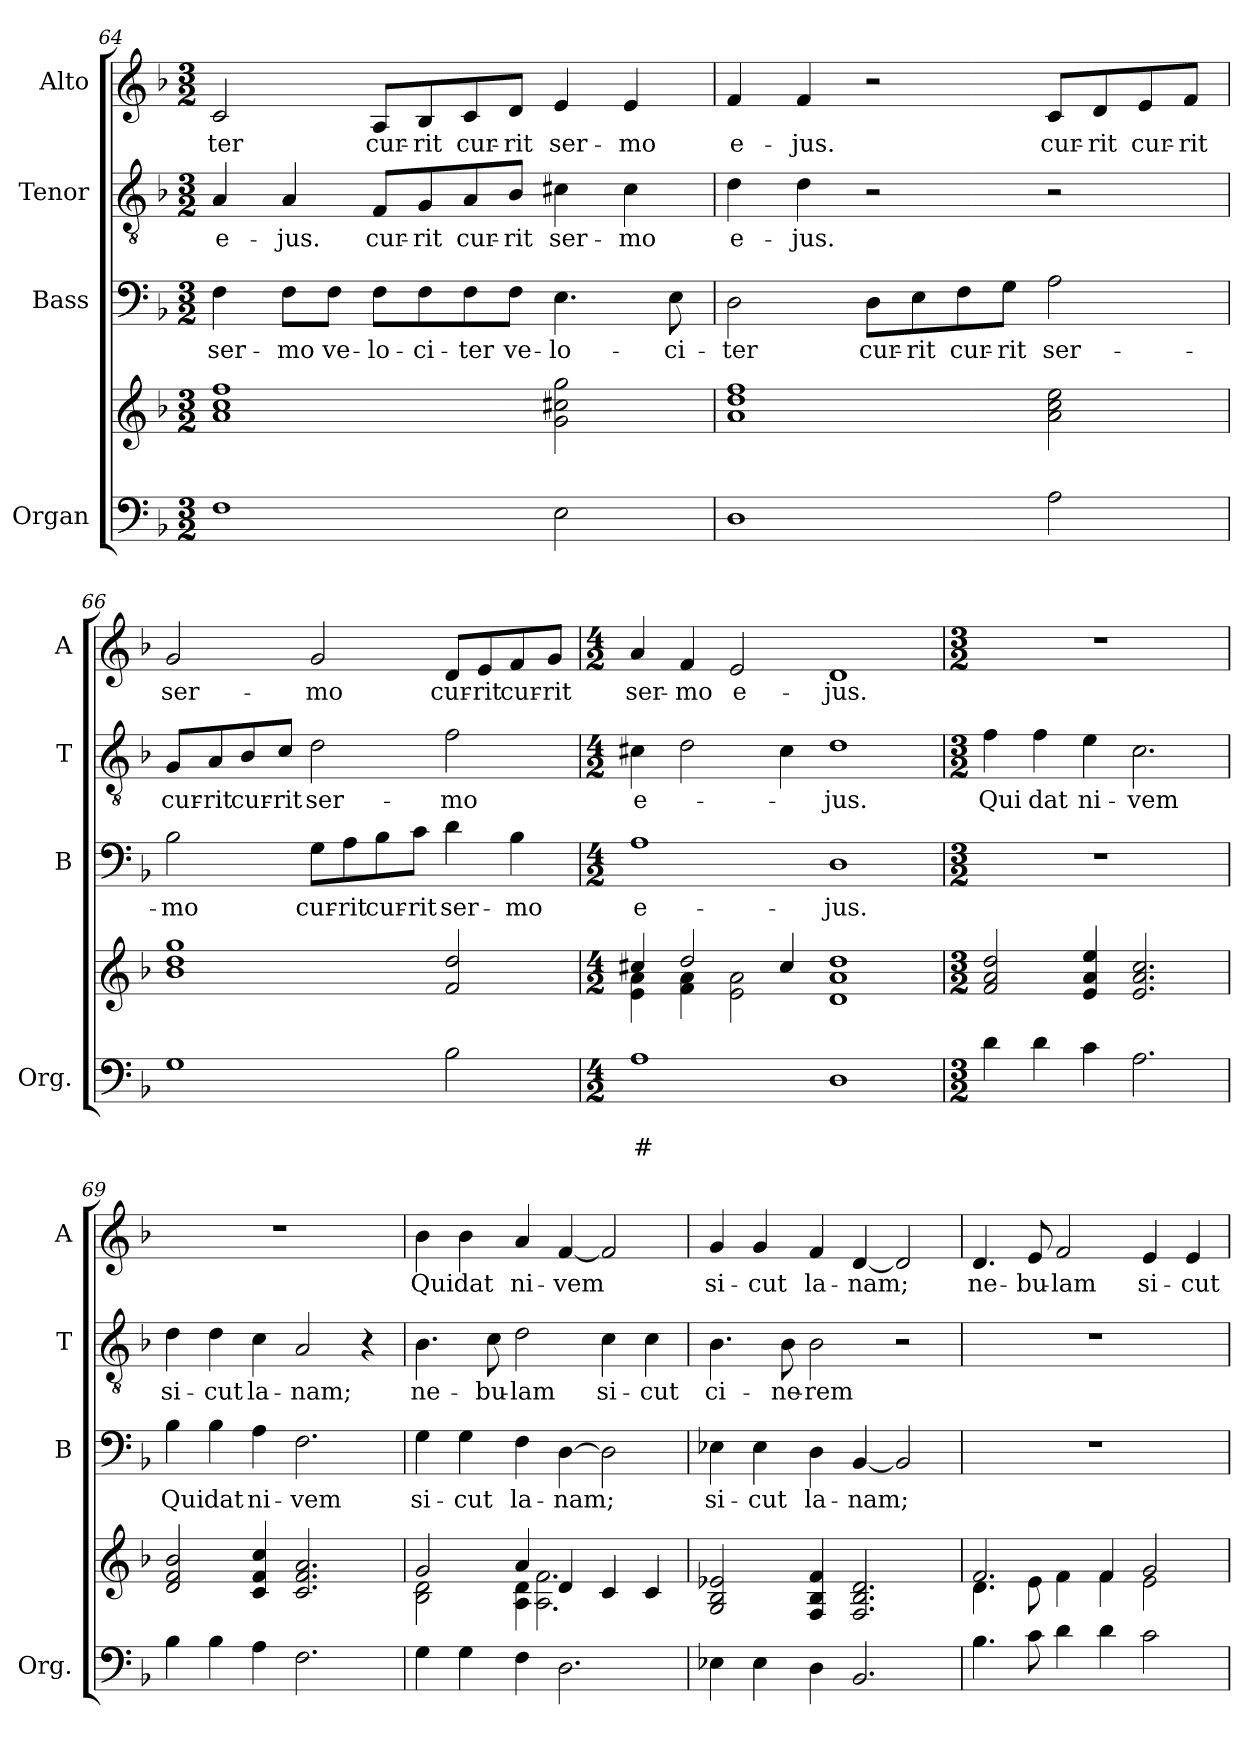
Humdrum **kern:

**kern	**text	**text	**kern	**kern	**text	**kern	**text	**kern	**text
*part4	*part4	*part4	*part4	*part3	*part3	*part2	*part2	*part1	*part1
*staff5	*staff5	*staff5	*staff4	*staff3	*staff3	*staff2	*staff2	*staff1	*staff1
*I"Organ	*	*	*	*I"Bass	*	*I"Tenor	*	*I"Alto	*
*I'Org.	*	*	*	*I'B	*	*I'T	*	*I'A	*
!!LO:LB:g=z
*clefF4	*	*	*clefG2	*clefF4	*	*clefGv2	*	*clefG2	*
*k[b-]	*	*	*k[b-]	*k[b-]	*	*k[b-]	*	*k[b-]	*
*F:	*	*	*F:	*F:	*	*F:	*	*F:	*
*M3/2	*	*	*M3/2	*M3/2	*	*M3/2	*	*M3/2	*
=64	=64	=64	=64	=64	=64	=64	=64	=64	=64
!	!	!	!	!	!LO:LY:b	!	!LO:LY:b	!	!LO:LY:b
1F	.	.	1a! 1cc! 1ff!	4F\	ser-	4A/	e-	2c/	-ter
!	!	!	!	!	!LO:LY:b	!	!LO:LY:b	!	!
.	.	.	.	8F\L	-mo	4A/	-jus.	.	.
!	!	!	!	!	!LO:LY:b	!	!	!	!
.	.	.	.	8F\J	ve-	.	.	.	.
!	!	!	!	!	!LO:LY:b	!	!LO:LY:b	!	!LO:LY:b
.	.	.	.	8F\L	-lo-	8F/L	cur-	8A/L	cur-
!	!	!	!	!	!LO:LY:b	!	!LO:LY:b	!	!LO:LY:b
.	.	.	.	8F\	-ci-	8G/	-rit	8B-/	-rit
!	!	!	!	!	!LO:LY:b	!	!LO:LY:b	!	!LO:LY:b
.	.	.	.	8F\	-ter	8A/	cur-	8c/	cur-
!	!	!	!	!	!LO:LY:b	!	!LO:LY:b	!	!LO:LY:b
.	.	.	.	8F\J	ve-	8B-/J	-rit	8d/J	-rit
!	!	!	!	!	!LO:LY:b	!	!LO:LY:b	!	!LO:LY:b
2E\	.	.	2g!\ 2cc#X!\ 2gg!\	4.E\	-lo-	4c#X\	ser-	4e/	ser-
!	!	!	!	!	!	!	!LO:LY:b	!	!LO:LY:b
.	.	.	.	.	.	4c#\	-mo	4e/	-mo
!	!	!	!	!	!LO:LY:b	!	!	!	!
.	.	.	.	8E\	-ci-	.	.	.	.
=65	=65	=65	=65	=65	=65	=65	=65	=65	=65
!	!	!	!	!	!LO:LY:b	!	!LO:LY:b	!	!LO:LY:b
1D	.	.	1a! 1dd! 1ff!	2D\	-ter	4d\	e-	4f/	e-
!	!	!	!	!	!	!	!LO:LY:b	!	!LO:LY:b
.	.	.	.	.	.	4d\	-jus.	4f/	-jus.
!	!	!	!	!	!LO:LY:b	!	!	!	!
.	.	.	.	8D\L	cur-	2r	.	2r	.
!	!	!	!	!	!LO:LY:b	!	!	!	!
.	.	.	.	8E\	-rit	.	.	.	.
!	!	!	!	!	!LO:LY:b	!	!	!	!
.	.	.	.	8F\	cur-	.	.	.	.
!	!	!	!	!	!LO:LY:b	!	!	!	!
.	.	.	.	8G\J	-rit	.	.	.	.
!	!	!	!	!	!LO:LY:b	!	!	!	!LO:LY:b
2A\	.	.	2a!\ 2cc!\ 2ee!\	2A\	ser-	2r	.	8c/L	cur-
!	!	!	!	!	!	!	!	!	!LO:LY:b
.	.	.	.	.	.	.	.	8d/	-rit
!	!	!	!	!	!	!	!	!	!LO:LY:b
.	.	.	.	.	.	.	.	8e/	cur-
!	!	!	!	!	!	!	!	!	!LO:LY:b
.	.	.	.	.	.	.	.	8f/J	-rit
=66	=66	=66	=66	=66	=66	=66	=66	=66	=66
!	!	!	!	!	!LO:LY:b	!	!LO:LY:b	!	!LO:LY:b
1G	.	.	1b-! 1dd! 1gg!	2B-\	-mo	8G/L	cur-	2g/	ser-
!	!	!	!	!	!	!	!LO:LY:b	!	!
.	.	.	.	.	.	8A/	-rit	.	.
!	!	!	!	!	!	!	!LO:LY:b	!	!
.	.	.	.	.	.	8B-/	cur-	.	.
!	!	!	!	!	!	!	!LO:LY:b	!	!
.	.	.	.	.	.	8c/J	-rit	.	.
!	!	!	!	!	!LO:LY:b	!	!LO:LY:b	!	!LO:LY:b
.	.	.	.	8G\L	cur-	2d\	ser-	2g/	-mo
!	!	!	!	!	!LO:LY:b	!	!	!	!
.	.	.	.	8A\	-rit	.	.	.	.
!	!	!	!	!	!LO:LY:b	!	!	!	!
.	.	.	.	8B-\	cur-	.	.	.	.
!	!	!	!	!	!LO:LY:b	!	!	!	!
.	.	.	.	8c\J	-rit	.	.	.	.
!	!	!	!	!	!LO:LY:b	!	!LO:LY:b	!	!LO:LY:b
2B-\	.	.	2f!/ 2dd!/	4d\	ser-	2f\	-mo	8d/L	cur-
!	!	!	!	!	!	!	!	!	!LO:LY:b
.	.	.	.	.	.	.	.	8e/	-rit
!	!	!	!	!	!LO:LY:b	!	!	!	!LO:LY:b
.	.	.	.	4B-\	-mo	.	.	8f/	cur-
!	!	!	!	!	!	!	!	!	!LO:LY:b
.	.	.	.	.	.	.	.	8g/J	-rit
!!LO:PB:g=z
=67	=67	=67	=67	=67	=67	=67	=67	=67	=67
*M4/2	*	*	*M4/2	*M4/2	*	*M4/2	*	*M4/2	*
!	!	!LO:LY:b	!	!	!LO:LY:b	!	!LO:LY:b	!	!LO:LY:b
*	*	*	*^	*	*	*	*	*	*
1A	.	#	4cc#X!/	4e!\ 4a!\	1A	e-	4c#X\	e-	4a/	ser-
!	!	!	!	!	!	!	!	!	!	!LO:LY:b
.	.	.	2dd!/	4f!\ 4a!\	.	.	2d\	.	4f/	-mo
!	!	!	!	!	!	!	!	!	!	!LO:LY:b
.	.	.	.	2e!\ 2a!\	.	.	.	.	2e/	e-
.	.	.	4cc#!/	.	.	.	4c#\	.	.	.
!	!	!	!	!	!	!LO:LY:b	!	!LO:LY:b	!	!LO:LY:b
1D	.	.	1dd!	1d! 1a!	1D	-jus.	1d	-jus.	1d	-jus.
*	*	*	*v	*v	*	*	*	*	*	*
=68	=68	=68	=68	=68	=68	=68	=68	=68	=68
*M3/2	*	*	*M3/2	*M3/2	*	*M3/2	*	*M3/2	*
*	*	*	*^	*	*	*	*	*	*
!	!	!	!	!	!	!	!	!LO:LY:b	!	!
*	*	*	*v	*v	*	*	*	*	*	*
4d\	.	.	2f!/ 2a!/ 2dd!/	1.r	.	4f\	Qui	1.r	.
!	!	!	!	!	!	!	!LO:LY:b	!	!
4d\	.	.	.	.	.	4f\	dat	.	.
!	!	!	!	!	!	!	!LO:LY:b	!	!
4c\	.	.	4e!/ 4a!/ 4ee!/	.	.	4e\	ni-	.	.
!	!	!	!	!	!	!	!LO:LY:b	!	!
2.A\	.	.	2.e!/ 2.a!/ 2.cc!/	.	.	2.c\	-vem	.	.
=69	=69	=69	=69	=69	=69	=69	=69	=69	=69
!	!	!	!	!	!LO:LY:b	!	!LO:LY:b	!	!
4B-\	.	.	2d!/ 2f!/ 2b-!/	4B-\	Qui	4d\	si-	1.r	.
!	!	!	!	!	!LO:LY:b	!	!LO:LY:b	!	!
4B-\	.	.	.	4B-\	dat	4d\	-cut	.	.
!	!	!	!	!	!LO:LY:b	!	!LO:LY:b	!	!
4A\	.	.	4c!/ 4f!/ 4cc!/	4A\	ni-	4c\	la-	.	.
!	!	!	!	!	!LO:LY:b	!	!LO:LY:b	!	!
2.F\	.	.	2.c!/ 2.f!/ 2.a!/	2.F\	-vem	2A/	-nam;	.	.
.	.	.	.	.	.	4r	.	.	.
=70	=70	=70	=70	=70	=70	=70	=70	=70	=70
*	*	*	*^	*	*	*	*	*	*
!	!	!	!	!	!	!LO:LY:b	!	!LO:LY:b	!	!LO:LY:b
4G\	.	.	2g!/	2B-!\ 2d!\	4G\	si-	4.B-\	ne-	4b-\	Qui
!	!	!	!	!	!	!LO:LY:b	!	!	!	!LO:LY:b
4G\	.	.	.	.	4G\	-cut	.	.	4b-\	dat
!	!	!	!	!	!	!	!	!LO:LY:b	!	!
.	.	.	.	.	.	.	8c\	-bu-	.	.
!	!	!	!	!	!	!LO:LY:b	!	!LO:LY:b	!	!LO:LY:b
4F\	.	.	4a!/	4A!\ 4d!\	4F\	la-	2d\	-lam	4a/	ni-
!	!	!	!	!	!	!LO:LY:b	!	!	!	!LO:LY:b
2.D\	.	.	4d!/	2.A!\ 2.f!\	[4D\	-nam;	.	.	[4f/	-vem
!	!	!	!	!	!	!	!	!LO:LY:b	!	!
.	.	.	4c!/	.	2D\]	.	4c\	si-	2f/]	.
!	!	!	!	!	!	!	!	!LO:LY:b	!	!
.	.	.	4c!/	.	.	.	4c\	-cut	.	.
*	*	*	*v	*v	*	*	*	*	*	*
!!LO:LB:g=z
=71	=71	=71	=71	=71	=71	=71	=71	=71	=71
!	!	!	!	!	!LO:LY:b	!	!LO:LY:b	!	!LO:LY:b
4E-X\	.	.	2G!/ 2B-!/ 2e-X!/	4E-X\	si-	4.B-\	ci-	4g/	si-
!	!	!	!	!	!LO:LY:b	!	!	!	!LO:LY:b
4E-\	.	.	.	4E-\	-cut	.	.	4g/	-cut
!	!	!	!	!	!	!	!LO:LY:b	!	!
.	.	.	.	.	.	8B-\	-ne-	.	.
!	!	!	!	!	!LO:LY:b	!	!LO:LY:b	!	!LO:LY:b
4D\	.	.	4F!/ 4B-!/ 4f!/	4D\	la-	2B-\	-rem	4f/	la-
!	!	!	!	!	!LO:LY:b	!	!	!	!LO:LY:b
2.BB-/	.	.	2.F!/ 2.B-!/ 2.d!/	[4BB-/	-nam;	.	.	[4d/	-nam;
.	.	.	.	2BB-/]	.	2r	.	2d/]	.
=72	=72	=72	=72	=72	=72	=72	=72	=72	=72
*	*	*	*^	*	*	*	*	*	*
!	!	!	!	!	!	!	!	!	!	!LO:LY:b
4.B-\	.	.	2.f!/	4.d!\	1.r	.	1.r	.	4.d/	ne-
!	!	!	!	!	!	!	!	!	!	!LO:LY:b
8c\	.	.	.	8e!\	.	.	.	.	8e/	-bu-
!	!	!	!	!	!	!	!	!	!	!LO:LY:b
4d\	.	.	.	4f!\	.	.	.	.	2f/	-lam
4d\	.	.	4f!/	4f!\	.	.	.	.	.	.
!	!	!	!	!	!	!	!	!	!	!LO:LY:b
2c\	.	.	2g!/	2e!\	.	.	.	.	4e/	si-
!	!	!	!	!	!	!	!	!	!	!LO:LY:b
.	.	.	.	.	.	.	.	.	4e/	-cut
*	*	*	*v	*v	*	*	*	*	*	*
=	=	=	=	=	=	=	=	=	=
*-	*-	*-	*-	*-	*-	*-	*-	*-	*-
